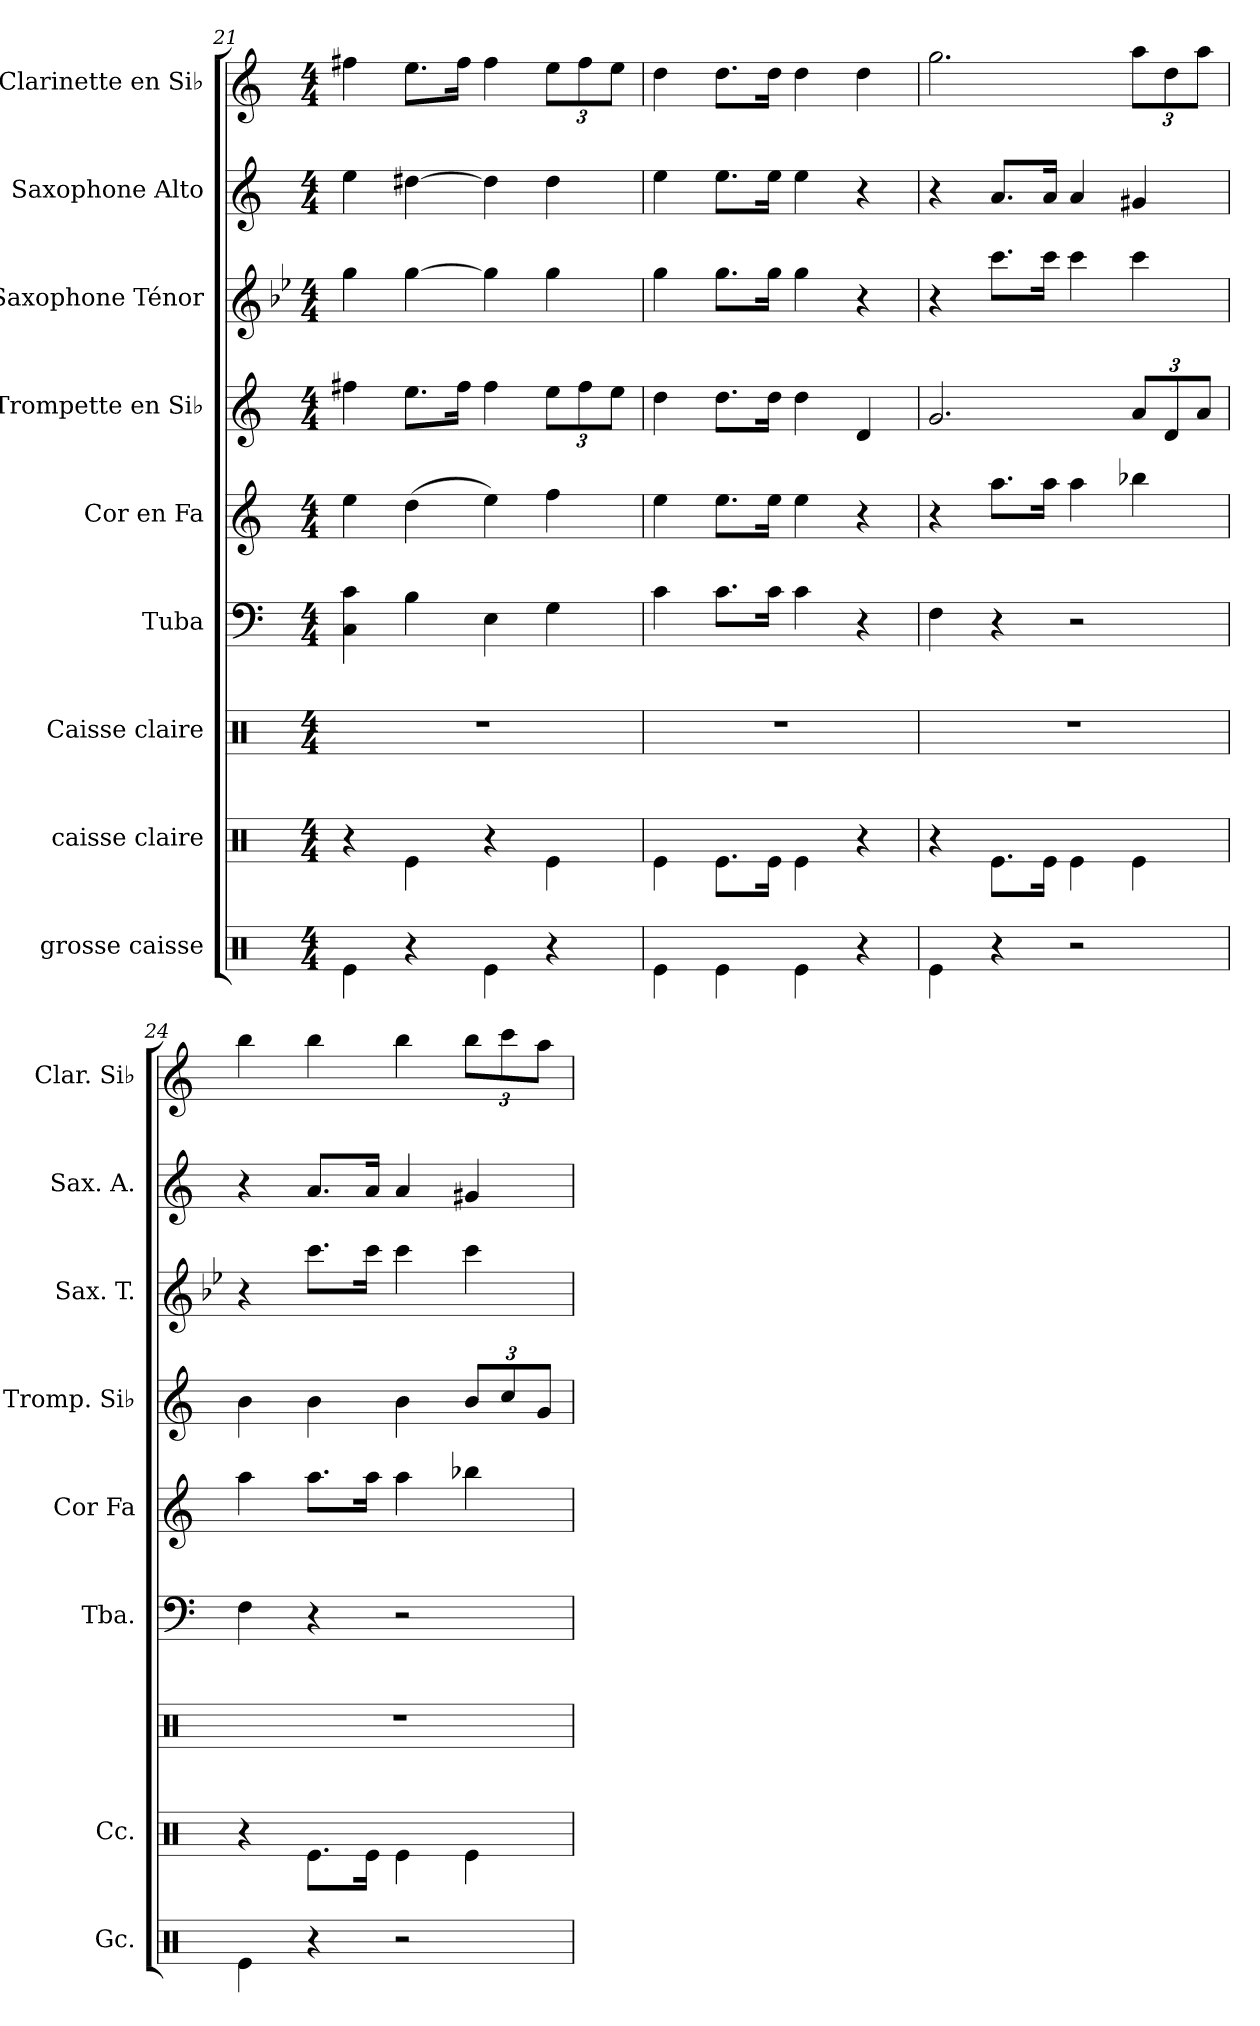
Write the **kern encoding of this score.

**kern	**kern	**kern	**kern	**kern	**kern	**kern	**kern	**kern
*part9	*part8	*part7	*part6	*part5	*part4	*part3	*part2	*part1
*staff9	*staff8	*staff7	*staff6	*staff5	*staff4	*staff3	*staff2	*staff1
*I"grosse caisse	*I"caisse claire	*I"Caisse claire	*I"Tuba	*I"Cor en Fa	*I"Trompette en Si♭	*I"Saxophone Ténor	*I"Saxophone Alto	*I"Clarinette en Si♭
*I'Gc.	*I'Cc.	*	*I'Tba.	*I'Cor Fa	*I'Tromp. Si♭	*I'Sax. T.	*I'Sax. A.	*I'Clar. Si♭
*clefX	*clefX	*clefX	*clefF4	*clefG2	*clefG2	*clefG2	*clefG2	*clefG2
*	*	*	*	*ITrd4c7	*ITrd1c2	*ITrd8c14	*ITrd5c9	*ITrd1c2
*k[]	*k[]	*k[]	*k[]	*k[b-]	*k[b-e-]	*k[b-e-]	*k[b-e-a-]	*k[b-e-]
*M4/4	*M4/4	*M4/4	*M4/4	*M4/4	*M4/4	*M4/4	*M4/4	*M4/4
=21	=21	=21	=21	=21	=21	=21	=21	=21
4Re\	4r	1r	4C\ 4c\	4a\	4een\	4g\	4g\	4een\
4r	4Re\	.	4B\	(4g\	8.dd\L	[4g\	[4f#X\	8.dd\L
.	.	.	.	.	16ee\Jk	.	.	16ee\Jk
4Re\	4r	.	4E\	4a\)	4ee\	4g\]	4f#\]	4ee\
*	*	*	*	*	*Xbrackettup	*	*	*Xbrackettup
4r	4Re\	.	4G\	4b-\	12dd\L	4g\	4f#\	12dd\L
.	.	.	.	.	12ee\	.	.	12ee\
.	.	.	.	.	12dd\J	.	.	12dd\J
=22	=22	=22	=22	=22	=22	=22	=22	=22
4Re\	4Re\	1r	4c\	4a\	4cc\	4g\	4g\	4cc\
4Re\	8.Re\L	.	8.c\L	8.a\L	8.cc\L	8.g\L	8.g\L	8.cc\L
.	16Re\Jk	.	16c\Jk	16a\Jk	16cc\Jk	16g\Jk	16g\Jk	16cc\Jk
4Re\	4Re\	.	4c\	4a\	4cc\	4g\	4g\	4cc\
4r	4r	.	4r	4r	4c/	4r	4r	4cc\
=23	=23	=23	=23	=23	=23	=23	=23	=23
4Re\	4r	1r	4F\	4r	2.f/	4r	4r	2.ff\
4r	8.Re\L	.	4r	8.dd\L	.	8.cc\L	8.c/L	.
.	16Re\Jk	.	.	16dd\Jk	.	16cc\Jk	16c/Jk	.
2r	4Re\	.	2r	4dd\	.	4cc\	4c/	.
.	4Re\	.	.	4ee-X\	12g/L	4cc\	4Bn/	12gg\L
.	.	.	.	.	12c/	.	.	12cc\
.	.	.	.	.	12g/J	.	.	12gg\J
=24	=24	=24	=24	=24	=24	=24	=24	=24
4Re\	4r	1r	4F\	4dd\	4a\	4r	4r	4aa\
4r	8.Re\L	.	4r	8.dd\L	4a\	8.cc\L	8.c/L	4aa\
.	16Re\Jk	.	.	16dd\Jk	.	16cc\Jk	16c/Jk	.
2r	4Re\	.	2r	4dd\	4a\	4cc\	4c/	4aa\
.	4Re\	.	.	4ee-X\	12a/L	4cc\	4Bn/	12aa\L
.	.	.	.	.	12b-/	.	.	12bb-\
.	.	.	.	.	12f/J	.	.	12gg\J
=	=	=	=	=	=	=	=	=
*-	*-	*-	*-	*-	*-	*-	*-	*-
